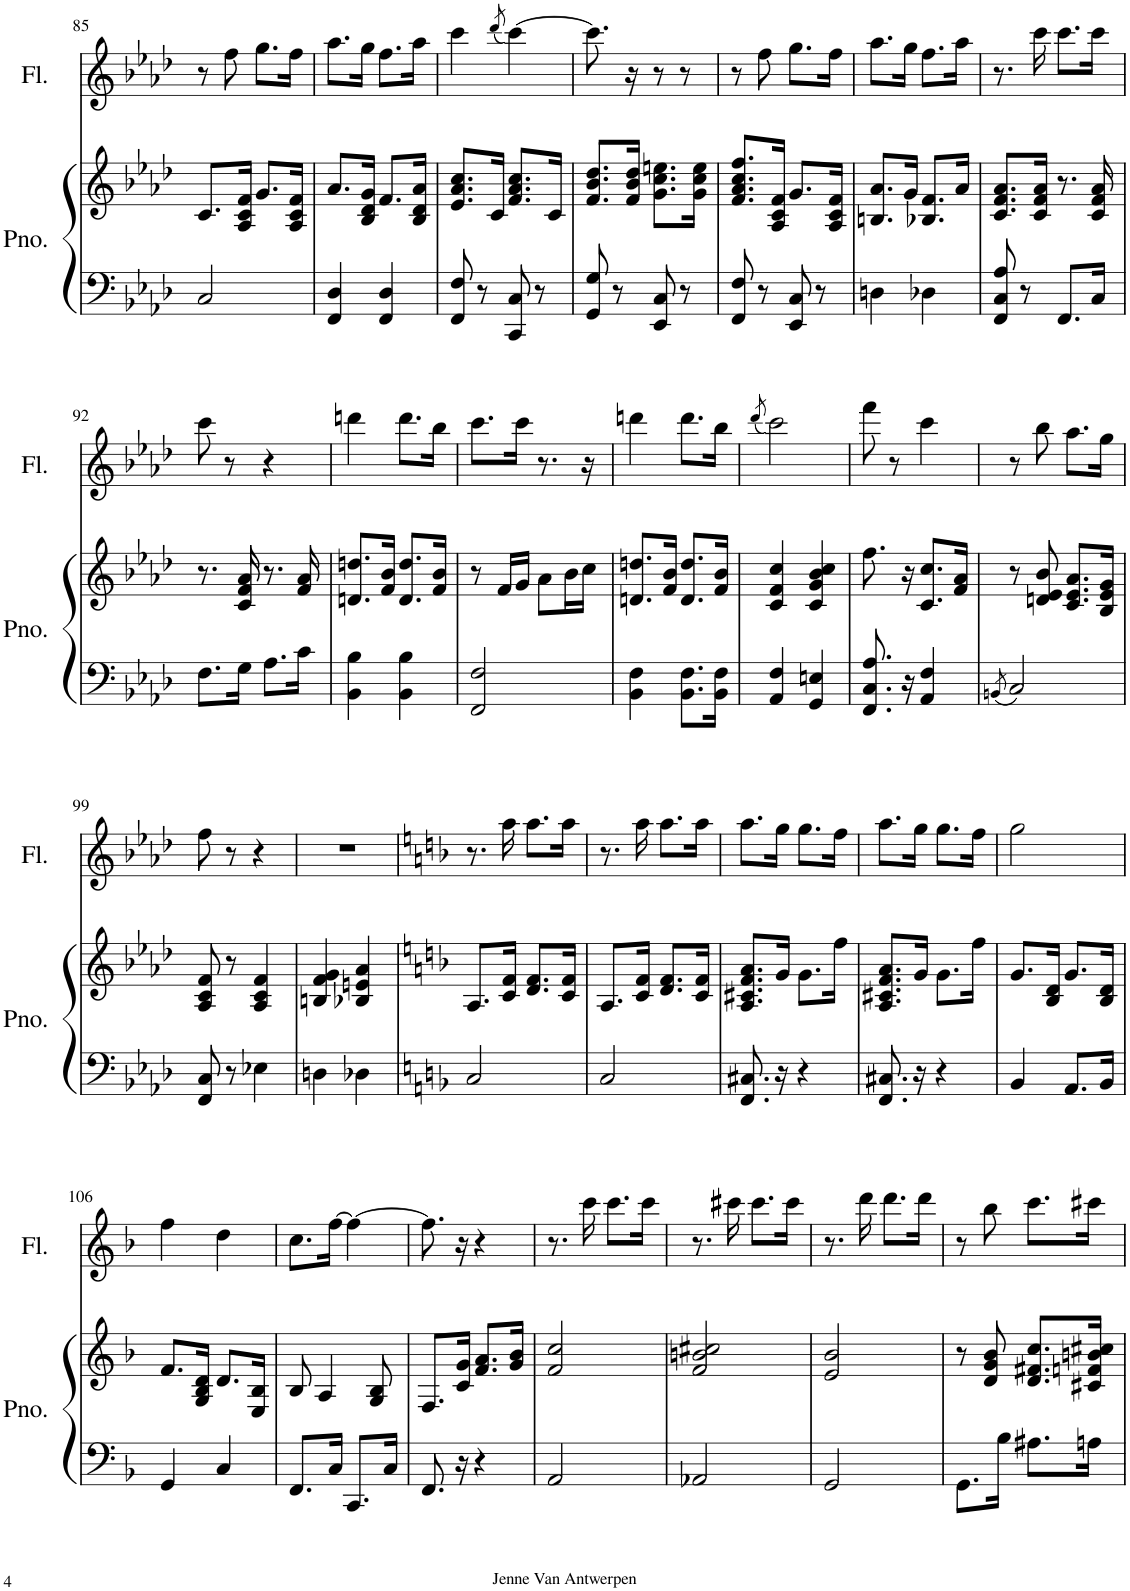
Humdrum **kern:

**kern	**kern	**kern
*part2	*part2	*part1
*staff3	*staff2	*staff1
*I"Piano	*	*I"Flute
*I'Pno.	*	*I'Fl.
!!LO:PB:g=z
*clefF4	*clefG2	*clefG2
*k[b-e-a-d-]	*k[b-e-a-d-]	*k[b-e-a-d-]
*M2/4	*M2/4	*M2/4
=85	=85	=85
2C/	8.c/L	8r
.	.	8ff\
.	16A-/ 16c/ 16f/Jk	.
.	8.g/L	8.gg\L
.	16A-/ 16c/ 16f/Jk	16ff\Jk
=86	=86	=86
4FF/ 4D-/	8.a-/L	8.aa-\L
.	16B-/ 16d-/ 16g/Jk	16gg\Jk
4FF/ 4D-/	8.f/L	8.ff\L
.	16B-/ 16d-/ 16a-/Jk	16aa-\Jk
=87	=87	=87
8FF/ 8F/	8.e-/ 8.a-/ 8.cc/L	4ccc\
8r	.	.
.	16c/Jk	.
.	.	(8qddd-/
8CC/ 8C/	8.f/ 8.a-/ 8.cc/L	[4ccc\)
8r	.	.
.	16c/Jk	.
=88	=88	=88
8GG/ 8G/	8.f/ 8.b-/ 8.dd-/L	8.ccc\]
8r	.	.
.	16f/ 16b-/ 16dd-/Jk	16r
8EE-/ 8C/	8.g\ 8.cc\ 8.een\L	8r
8r	.	8r
.	16g\ 16cc\ 16ee\Jk	.
=89	=89	=89
8FF/ 8F/	8.f/ 8.a-/ 8.cc/ 8.ff/L	8r
8r	.	8ff\
.	16A-/ 16c/ 16f/Jk	.
8EE-/ 8C/	8.g/L	8.gg\L
8r	.	.
.	16A-/ 16c/ 16f/Jk	16ff\Jk
=90	=90	=90
4Dn\	8.Bn/ 8.a-/L	8.aa-\L
.	16g/Jk	16gg\Jk
4D-X\	8.B-X/ 8.f/L	8.ff\L
.	16a-/Jk	16aa-\Jk
=91	=91	=91
8FF/ 8C/ 8A-/	8.c/ 8.f/ 8.a-/L	8.r
8r	.	.
.	16c/ 16f/ 16a-/Jk	16ccc\
8.FF/L	8.r	8.ccc\L
16C/Jk	16c/ 16f/ 16a-/	16ccc\Jk
!!LO:LB:g=z
=92	=92	=92
8.F\L	8.r	8ccc\
.	.	8r
16G\Jk	16c/ 16f/ 16a-/	.
8.A-\L	8.r	4r
16c\Jk	16f/ 16a-/	.
=93	=93	=93
4BB-\ 4B-\	8.dn/ 8.ddn/L	4dddn\
.	16f/ 16b-/Jk	.
4BB-\ 4B-\	8.d/ 8.dd/L	8.ddd\L
.	16f/ 16b-/Jk	16bb-\Jk
=94	=94	=94
2FF/ 2F/	8r	8.ccc\L
.	16f/LL	.
.	16g/JJ	16ccc\Jk
.	8a-\L	8.r
.	16b-\L	.
.	16cc\JJ	16r
=95	=95	=95
4BB-\ 4F\	8.dn/ 8.ddn/L	4dddn\
.	16f/ 16b-/Jk	.
8.BB-\ 8.F\L	8.d/ 8.dd/L	8.ddd\L
16BB-\ 16F\Jk	16f/ 16b-/Jk	16bb-\Jk
=96	=96	=96
.	.	(8qddd-/
4AA-/ 4F/	4c/ 4f/ 4cc/	2ccc\)
4GG/ 4En/	4c/ 4g/ 4b-/ 4cc/	.
=97	=97	=97
8.FF/ 8.C/ 8.A-/	8.ff\	8fff\
.	.	8r
16r	16r	.
4AA-/ 4F/	8.c/ 8.cc/L	4ccc\
.	16f/ 16a-/Jk	.
=98	=98	=98
8qBBn/	.	.
2C/	8r	8r
.	8dn/ 8e-/ 8b-/	8bb-\
.	8.c/ 8.e-/ 8.a-/L	8.aa-\L
.	16B-/ 16e-/ 16g/Jk	16gg\Jk
!!LO:LB:g=z
=99	=99	=99
8FF/ 8C/	8A-/ 8c/ 8f/	8ff\
8r	8r	8r
4E-X\	4A-/ 4c/ 4f/	4r
=100	=100	=100
4Dn\	4Bn/ 4f/ 4g/	2r
4D-X\	4B-X/ 4en/ 4a-/	.
=101	=101	=101
*k[b-]	*k[b-]	*k[b-]
2C/	8.A/L	8.r
.	16c/ 16f/Jk	16aa\
.	8.d/ 8.f/L	8.aa\L
.	16c/ 16f/Jk	16aa\Jk
=102	=102	=102
2C/	8.A/L	8.r
.	16c/ 16f/Jk	16aa\
.	8.d/ 8.f/L	8.aa\L
.	16c/ 16f/Jk	16aa\Jk
=103	=103	=103
8.FF/ 8.C#X/	8.A/ 8.c#X/ 8.f/ 8.a/L	8.aa\L
16r	16g/Jk	16gg\Jk
4r	8.g\L	8.gg\L
.	16ff\Jk	16ff\Jk
=104	=104	=104
8.FF/ 8.C#X/	8.A/ 8.c#X/ 8.f/ 8.a/L	8.aa\L
16r	16g/Jk	16gg\Jk
4r	8.g\L	8.gg\L
.	16ff\Jk	16ff\Jk
=105	=105	=105
4BB-/	8.g/L	2gg\
.	16B-/ 16d/Jk	.
8.AA/L	8.g/L	.
16BB-/Jk	16B-/ 16d/Jk	.
!!LO:LB:g=z
=106	=106	=106
4GG/	8.f/L	4ff\
.	16G/ 16B-/ 16d/Jk	.
4C/	8.d/L	4dd\
.	16E/ 16B-/Jk	.
=107	=107	=107
8.FF/L	8B-/	8.cc\L
.	4A/	.
16C/Jk	.	[16ff\Jk
8.CC/L	.	4ff\_
.	8G/ 8B-/	.
16C/Jk	.	.
=108	=108	=108
8.FF/	8.F/L	8.ff\]
16r	16c/ 16g/Jk	16r
4r	8.f/ 8.a/L	4r
.	16g/ 16b-/Jk	.
=109	=109	=109
2AA/	2f/ 2cc/	8.r
.	.	16ccc\
.	.	8.ccc\L
.	.	16ccc\Jk
=110	=110	=110
2AA-X/	2f/ 2bn/ 2cc#X/	8.r
.	.	16ccc#X\
.	.	8.ccc#\L
.	.	16ccc#\Jk
=111	=111	=111
2GG/	2e/ 2b-/	8.r
.	.	16ddd\
.	.	8.ddd\L
.	.	16ddd\Jk
=112	=112	=112
8.GG\L	8r	8r
.	8d/ 8g/ 8b-/	8bb-\
16B-\Jk	.	.
8.A#X\L	8.d/ 8.f#X/ 8.cc/L	8.ccc\L
16An\Jk	16c#X/ 16fn/ 16bn/ 16cc#X/Jk	16ccc#X\Jk
=	=	=
*-	*-	*-
